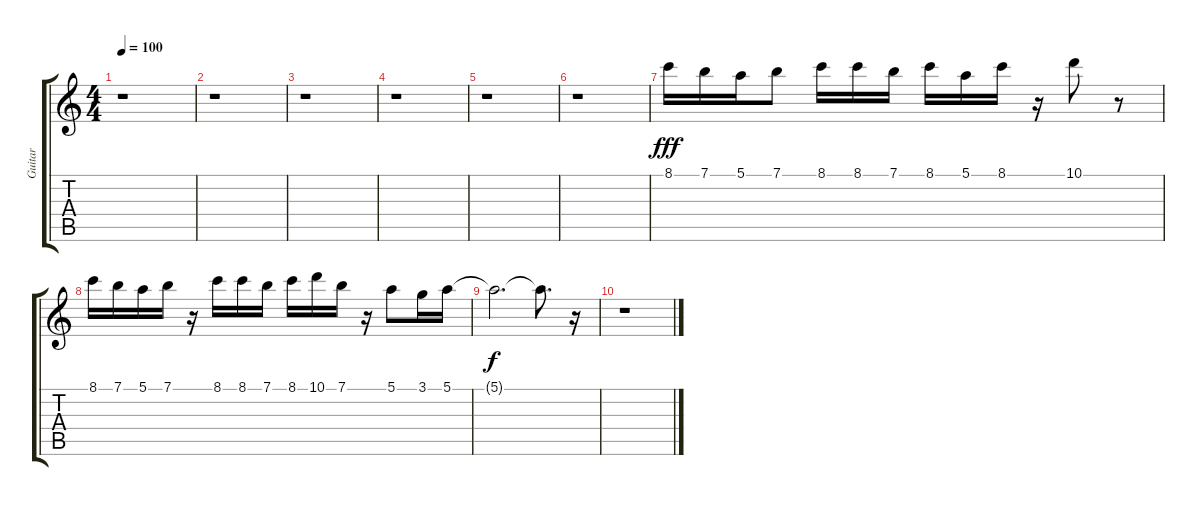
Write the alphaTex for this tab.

\track ("Guitar" "Guitar") {instrument distortionguitar}
\staff {score tabs}
\tuning (E4 B3 G3 D3 A2 E2) {hide}
\ts (4 4)
\tempo 100
\clef g2
\ks c
r.1{dy f} |
r.1 |
r.1 |
r.1 |
r.1 |
r.1 |
8.1.16{dy fff} 7.1.16 5.1.16 7.1.8 8.1.16 8.1.16 7.1.16 8.1.16 5.1.16 8.1.16 r.16 10.1.8 r.8 |
8.1.16 7.1.16 5.1.16 7.1.16 r.16 8.1.16 8.1.16 7.1.16 8.1.16 10.1.16 7.1.16 r.16 5.1.8 3.1.16 5.1.16 |
5.1{t}.2{d dy f} 5.1{t}.8{d} r.16 |
r.1
